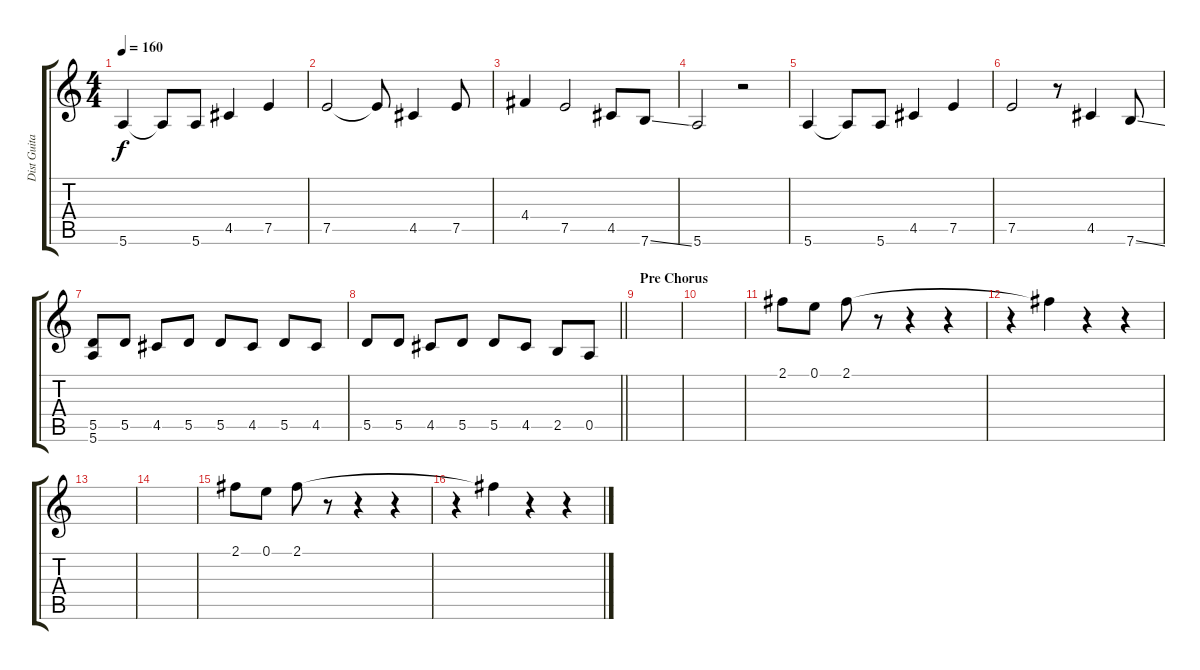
\track ("Dist Guitar" "Dist Guita") {instrument distortionguitar}
\staff {score tabs}
\tuning (E4 B3 G3 D3 A2 E2) {hide}
\ts (4 4)
\tempo 160
\clef g2
\ks c
5.6.4{dy f} 5.6{t}.8 5.6.8 4.5.4 7.5.4 |
7.5.2 7.5{t}.8 4.5.4 7.5.8 |
4.4.4 7.5.2 4.5.8 7.6{ss}.8 |
5.6.2 r.2 |
5.6.4 5.6{t}.8 5.6.8 4.5.4 7.5.4 |
7.5.2 r.8 4.5.4 7.6{ss}.8 |
(5.5 5.6).8 5.5.8 4.5.8 5.5.8 5.5.8 4.5.8 5.5.8 4.5.8 |
\barLineRight lightlight
5.5.8 5.5.8 4.5.8 5.5.8 5.5.8 4.5.8 2.5.8 0.5.8 |
\section ("" "Pre Chorus")
|
|
2.1.8 0.1.8 2.1.8 r.8 r.4 r.4 |
r.4 2.1{t}.4 r.4 r.4 |
|
|
2.1.8 0.1.8 2.1.8 r.8 r.4 r.4 |
r.4 2.1{t}.4 r.4 r.4
